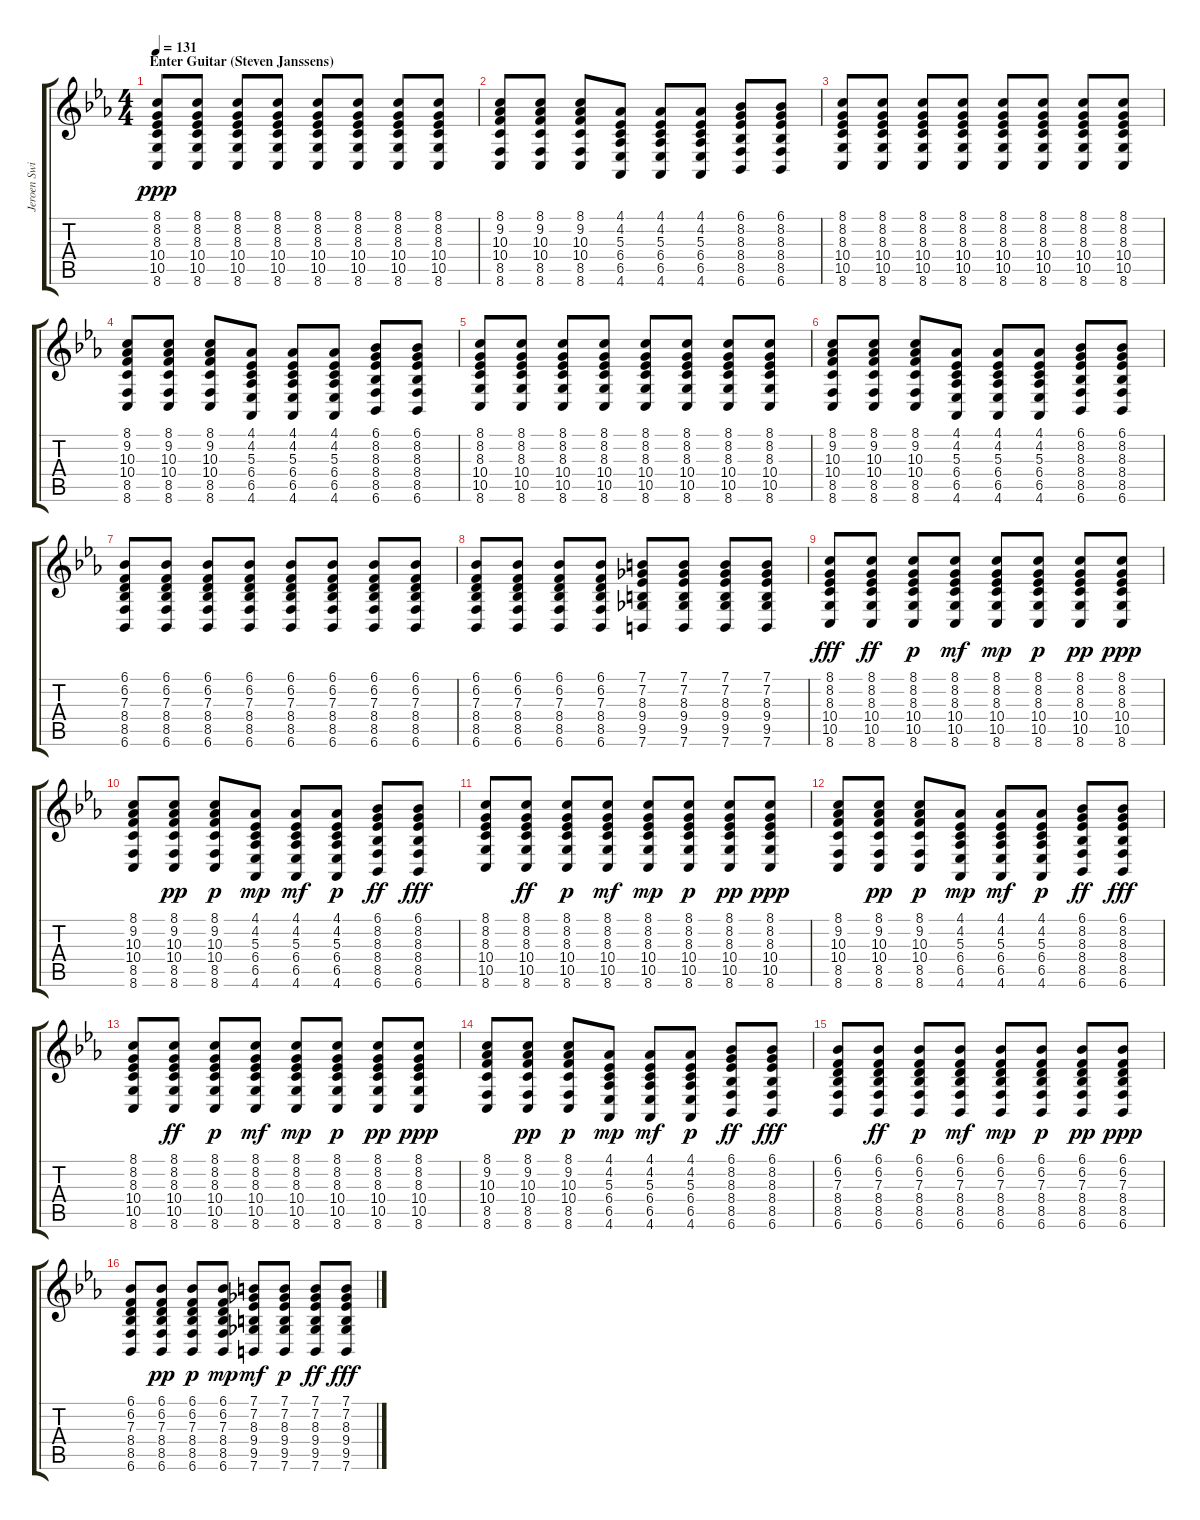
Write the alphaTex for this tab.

\track ("Jeroen Swinnen (Helicopter Effect)" "Jeroen Swi") {instrument breathnoise}
\staff {score tabs}
\tuning (E4 B3 G3 D3 A2 E2) {hide}
\ts (4 4)
\section ("" "Enter Guitar (Steven Janssens)")
\tempo 131
\clef g2
\ks cminor
(8.1 8.2 8.3 10.4 10.5 8.6).8{dy ppp} (8.1 8.2 8.3 10.4 10.5 8.6).8 (8.1 8.2 8.3 10.4 10.5 8.6).8 (8.1 8.2 8.3 10.4 10.5 8.6).8 (8.1 8.2 8.3 10.4 10.5 8.6).8 (8.1 8.2 8.3 10.4 10.5 8.6).8 (8.1 8.2 8.3 10.4 10.5 8.6).8 (8.1 8.2 8.3 10.4 10.5 8.6).8 |
(8.1 9.2 10.3 10.4 8.5 8.6).8 (8.1 9.2 10.3 10.4 8.5 8.6).8 (8.1 9.2 10.3 10.4 8.5 8.6).8 (4.1 4.2 5.3 6.4 6.5 4.6).8 (4.1 4.2 5.3 6.4 6.5 4.6).8 (4.1 4.2 5.3 6.4 6.5 4.6).8 (6.1 8.2 8.3 8.4 8.5 6.6).8 (6.1 8.2 8.3 8.4 8.5 6.6).8 |
(8.1 8.2 8.3 10.4 10.5 8.6).8 (8.1 8.2 8.3 10.4 10.5 8.6).8 (8.1 8.2 8.3 10.4 10.5 8.6).8 (8.1 8.2 8.3 10.4 10.5 8.6).8 (8.1 8.2 8.3 10.4 10.5 8.6).8 (8.1 8.2 8.3 10.4 10.5 8.6).8 (8.1 8.2 8.3 10.4 10.5 8.6).8 (8.1 8.2 8.3 10.4 10.5 8.6).8 |
(8.1 9.2 10.3 10.4 8.5 8.6).8 (8.1 9.2 10.3 10.4 8.5 8.6).8 (8.1 9.2 10.3 10.4 8.5 8.6).8 (4.1 4.2 5.3 6.4 6.5 4.6).8 (4.1 4.2 5.3 6.4 6.5 4.6).8 (4.1 4.2 5.3 6.4 6.5 4.6).8 (6.1 8.2 8.3 8.4 8.5 6.6).8 (6.1 8.2 8.3 8.4 8.5 6.6).8 |
(8.1 8.2 8.3 10.4 10.5 8.6).8 (8.1 8.2 8.3 10.4 10.5 8.6).8 (8.1 8.2 8.3 10.4 10.5 8.6).8 (8.1 8.2 8.3 10.4 10.5 8.6).8 (8.1 8.2 8.3 10.4 10.5 8.6).8 (8.1 8.2 8.3 10.4 10.5 8.6).8 (8.1 8.2 8.3 10.4 10.5 8.6).8 (8.1 8.2 8.3 10.4 10.5 8.6).8 |
(8.1 9.2 10.3 10.4 8.5 8.6).8 (8.1 9.2 10.3 10.4 8.5 8.6).8 (8.1 9.2 10.3 10.4 8.5 8.6).8 (4.1 4.2 5.3 6.4 6.5 4.6).8 (4.1 4.2 5.3 6.4 6.5 4.6).8 (4.1 4.2 5.3 6.4 6.5 4.6).8 (6.1 8.2 8.3 8.4 8.5 6.6).8 (6.1 8.2 8.3 8.4 8.5 6.6).8 |
(6.1 6.2 7.3 8.4 8.5 6.6).8 (6.1 6.2 7.3 8.4 8.5 6.6).8 (6.1 6.2 7.3 8.4 8.5 6.6).8 (6.1 6.2 7.3 8.4 8.5 6.6).8 (6.1 6.2 7.3 8.4 8.5 6.6).8 (6.1 6.2 7.3 8.4 8.5 6.6).8 (6.1 6.2 7.3 8.4 8.5 6.6).8 (6.1 6.2 7.3 8.4 8.5 6.6).8 |
(6.1 6.2 7.3 8.4 8.5 6.6).8 (6.1 6.2 7.3 8.4 8.5 6.6).8 (6.1 6.2 7.3 8.4 8.5 6.6).8 (6.1 6.2 7.3 8.4 8.5 6.6).8 (7.1 7.2 8.3 9.4 9.5 7.6).8 (7.1 7.2 8.3 9.4 9.5 7.6).8 (7.1 7.2 8.3 9.4 9.5 7.6).8 (7.1 7.2 8.3 9.4 9.5 7.6).8 |
(8.1 8.2 8.3 10.4 10.5 8.6).8{dy fff} (8.1 8.2 8.3 10.4 10.5 8.6).8{dy ff} (8.1 8.2 8.3 10.4 10.5 8.6).8{dy p} (8.1 8.2 8.3 10.4 10.5 8.6).8{dy mf} (8.1 8.2 8.3 10.4 10.5 8.6).8{dy mp} (8.1 8.2 8.3 10.4 10.5 8.6).8{dy p} (8.1 8.2 8.3 10.4 10.5 8.6).8{dy pp} (8.1 8.2 8.3 10.4 10.5 8.6).8{dy ppp} |
(8.1 9.2 10.3 10.4 8.5 8.6).8 (8.1 9.2 10.3 10.4 8.5 8.6).8{dy pp} (8.1 9.2 10.3 10.4 8.5 8.6).8{dy p} (4.1 4.2 5.3 6.4 6.5 4.6).8{dy mp} (4.1 4.2 5.3 6.4 6.5 4.6).8{dy mf} (4.1 4.2 5.3 6.4 6.5 4.6).8{dy p} (6.1 8.2 8.3 8.4 8.5 6.6).8{dy ff} (6.1 8.2 8.3 8.4 8.5 6.6).8{dy fff} |
(8.1 8.2 8.3 10.4 10.5 8.6).8 (8.1 8.2 8.3 10.4 10.5 8.6).8{dy ff} (8.1 8.2 8.3 10.4 10.5 8.6).8{dy p} (8.1 8.2 8.3 10.4 10.5 8.6).8{dy mf} (8.1 8.2 8.3 10.4 10.5 8.6).8{dy mp} (8.1 8.2 8.3 10.4 10.5 8.6).8{dy p} (8.1 8.2 8.3 10.4 10.5 8.6).8{dy pp} (8.1 8.2 8.3 10.4 10.5 8.6).8{dy ppp} |
(8.1 9.2 10.3 10.4 8.5 8.6).8 (8.1 9.2 10.3 10.4 8.5 8.6).8{dy pp} (8.1 9.2 10.3 10.4 8.5 8.6).8{dy p} (4.1 4.2 5.3 6.4 6.5 4.6).8{dy mp} (4.1 4.2 5.3 6.4 6.5 4.6).8{dy mf} (4.1 4.2 5.3 6.4 6.5 4.6).8{dy p} (6.1 8.2 8.3 8.4 8.5 6.6).8{dy ff} (6.1 8.2 8.3 8.4 8.5 6.6).8{dy fff} |
(8.1 8.2 8.3 10.4 10.5 8.6).8 (8.1 8.2 8.3 10.4 10.5 8.6).8{dy ff} (8.1 8.2 8.3 10.4 10.5 8.6).8{dy p} (8.1 8.2 8.3 10.4 10.5 8.6).8{dy mf} (8.1 8.2 8.3 10.4 10.5 8.6).8{dy mp} (8.1 8.2 8.3 10.4 10.5 8.6).8{dy p} (8.1 8.2 8.3 10.4 10.5 8.6).8{dy pp} (8.1 8.2 8.3 10.4 10.5 8.6).8{dy ppp} |
(8.1 9.2 10.3 10.4 8.5 8.6).8 (8.1 9.2 10.3 10.4 8.5 8.6).8{dy pp} (8.1 9.2 10.3 10.4 8.5 8.6).8{dy p} (4.1 4.2 5.3 6.4 6.5 4.6).8{dy mp} (4.1 4.2 5.3 6.4 6.5 4.6).8{dy mf} (4.1 4.2 5.3 6.4 6.5 4.6).8{dy p} (6.1 8.2 8.3 8.4 8.5 6.6).8{dy ff} (6.1 8.2 8.3 8.4 8.5 6.6).8{dy fff} |
(6.1 6.2 7.3 8.4 8.5 6.6).8 (6.1 6.2 7.3 8.4 8.5 6.6).8{dy ff} (6.1 6.2 7.3 8.4 8.5 6.6).8{dy p} (6.1 6.2 7.3 8.4 8.5 6.6).8{dy mf} (6.1 6.2 7.3 8.4 8.5 6.6).8{dy mp} (6.1 6.2 7.3 8.4 8.5 6.6).8{dy p} (6.1 6.2 7.3 8.4 8.5 6.6).8{dy pp} (6.1 6.2 7.3 8.4 8.5 6.6).8{dy ppp} |
(6.1 6.2 7.3 8.4 8.5 6.6).8 (6.1 6.2 7.3 8.4 8.5 6.6).8{dy pp} (6.1 6.2 7.3 8.4 8.5 6.6).8{dy p} (6.1 6.2 7.3 8.4 8.5 6.6).8{dy mp} (7.1 7.2 8.3 9.4 9.5 7.6).8{dy mf} (7.1 7.2 8.3 9.4 9.5 7.6).8{dy p} (7.1 7.2 8.3 9.4 9.5 7.6).8{dy ff} (7.1 7.2 8.3 9.4 9.5 7.6).8{dy fff}
